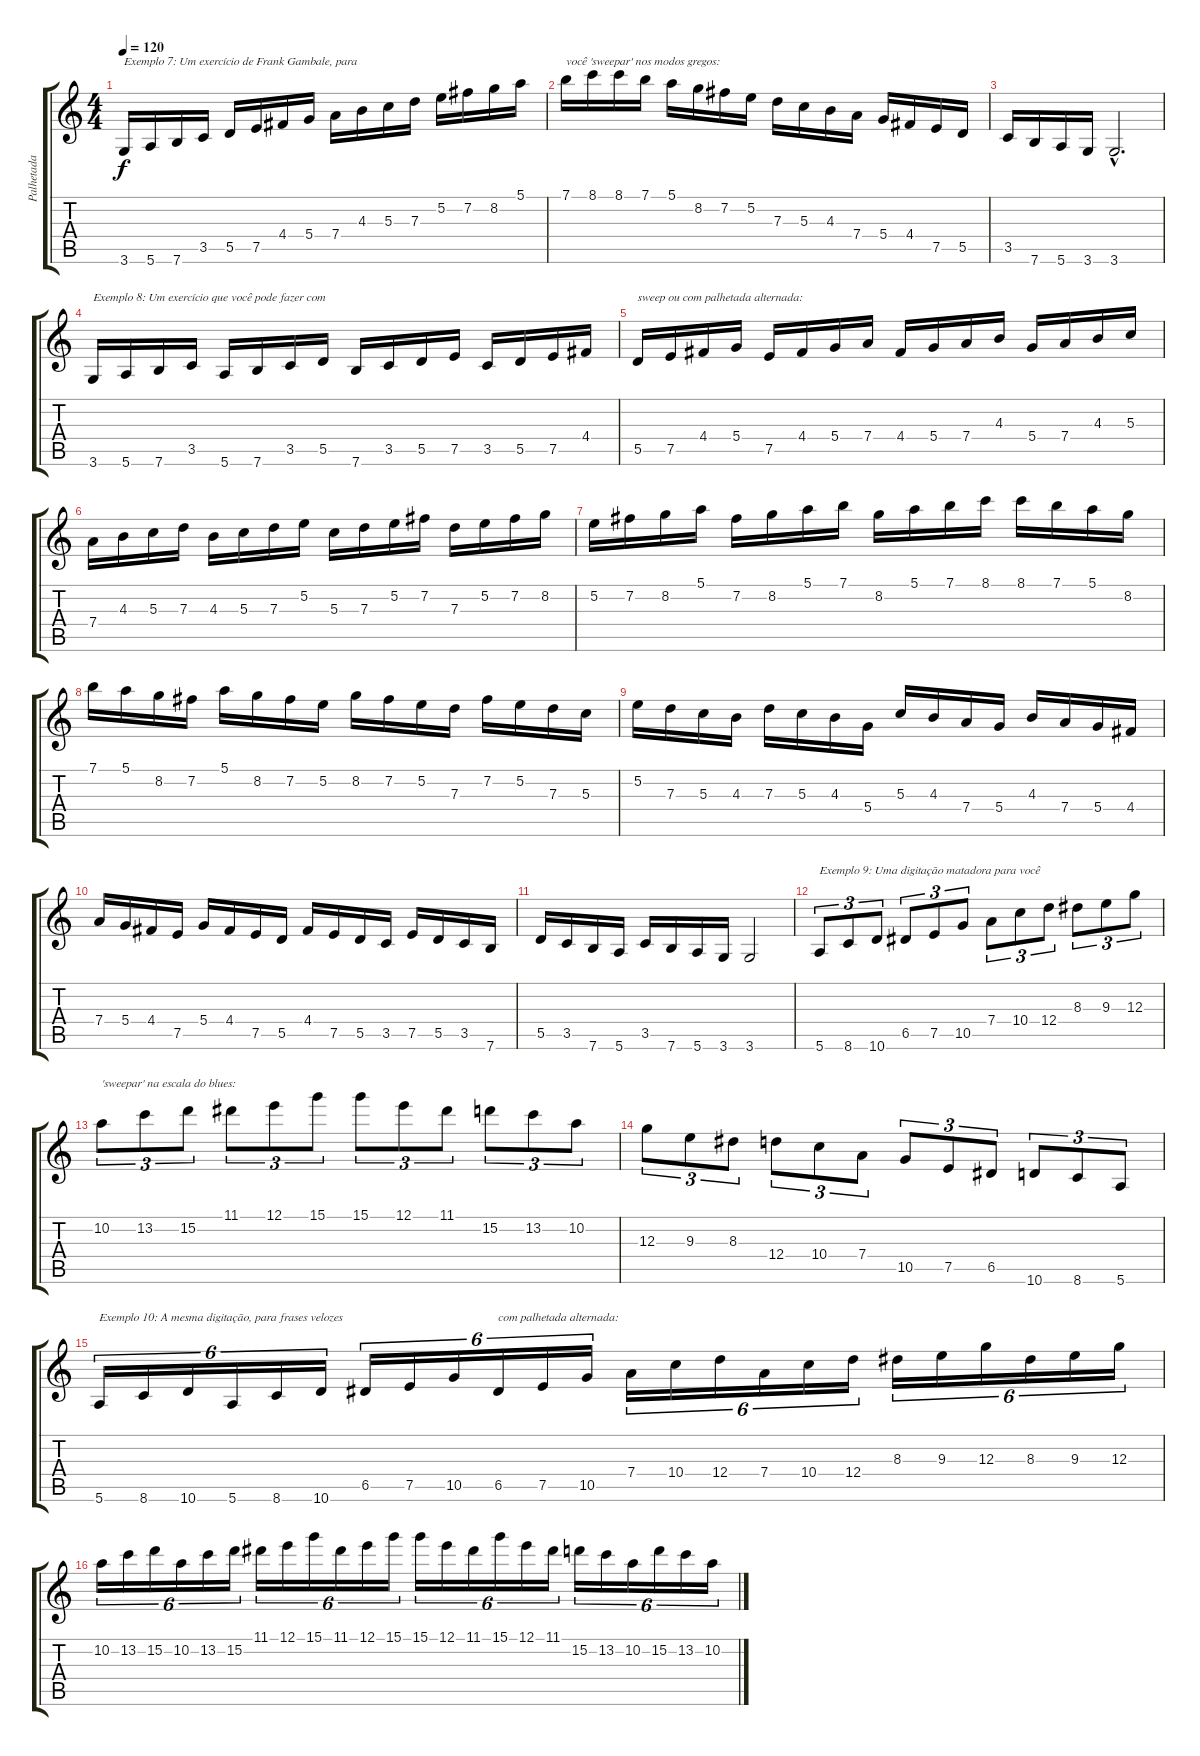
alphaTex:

\track ("Palhetada - A hora e a vez do Sweep" "Palhetada ") {instrument overdrivenguitar}
\staff {score tabs}
\tuning (E4 B3 G3 D3 A2 E2) {hide}
\ts (4 4)
\tempo 120
\clef g2
\ks c
3.6.16{txt "Exemplo 7: Um exercício de Frank Gambale, para" dy f instrument overdrivenguitar} 5.6.16 7.6.16 3.5.16 5.5.16 7.5.16 4.4.16 5.4.16 7.4.16 4.3.16 5.3.16 7.3.16 5.2.16 7.2.16 8.2.16 5.1.16 |
7.1.16{txt "você 'sweepar' nos modos gregos:"} 8.1.16 8.1.16 7.1.16 5.1.16 8.2.16 7.2.16 5.2.16 7.3.16 5.3.16 4.3.16 7.4.16 5.4.16 4.4.16 7.5.16 5.5.16 |
3.5.16 7.6.16 5.6.16 3.6.16 3.6{hac}.2{d} |
3.6.16{txt "Exemplo 8: Um exercício que você pode fazer com"} 5.6.16 7.6.16 3.5.16 5.6.16 7.6.16 3.5.16 5.5.16 7.6.16 3.5.16 5.5.16 7.5.16 3.5.16 5.5.16 7.5.16 4.4.16 |
5.5.16{txt "sweep ou com palhetada alternada:"} 7.5.16 4.4.16 5.4.16 7.5.16 4.4.16 5.4.16 7.4.16 4.4.16 5.4.16 7.4.16 4.3.16 5.4.16 7.4.16 4.3.16 5.3.16 |
7.4.16 4.3.16 5.3.16 7.3.16 4.3.16 5.3.16 7.3.16 5.2.16 5.3.16 7.3.16 5.2.16 7.2.16 7.3.16 5.2.16 7.2.16 8.2.16 |
5.2.16 7.2.16 8.2.16 5.1.16 7.2.16 8.2.16 5.1.16 7.1.16 8.2.16 5.1.16 7.1.16 8.1.16 8.1.16 7.1.16 5.1.16 8.2.16 |
7.1.16 5.1.16 8.2.16 7.2.16 5.1.16 8.2.16 7.2.16 5.2.16 8.2.16 7.2.16 5.2.16 7.3.16 7.2.16 5.2.16 7.3.16 5.3.16 |
5.2.16 7.3.16 5.3.16 4.3.16 7.3.16 5.3.16 4.3.16 5.4.16 5.3.16 4.3.16 7.4.16 5.4.16 4.3.16 7.4.16 5.4.16 4.4.16 |
7.4.16 5.4.16 4.4.16 7.5.16 5.4.16 4.4.16 7.5.16 5.5.16 4.4.16 7.5.16 5.5.16 3.5.16 7.5.16 5.5.16 3.5.16 7.6.16 |
5.5.16 3.5.16 7.6.16 5.6.16 3.5.16 7.6.16 5.6.16 3.6.16 3.6.2 |
5.6.8{tu (3 2) txt "Exemplo 9: Uma digitação matadora para você "} 8.6.8{tu (3 2)} 10.6.8{tu (3 2)} 6.5.8{tu (3 2)} 7.5.8{tu (3 2)} 10.5.8{tu (3 2)} 7.4.8{tu (3 2)} 10.4.8{tu (3 2)} 12.4.8{tu (3 2)} 8.3.8{tu (3 2)} 9.3.8{tu (3 2)} 12.3.8{tu (3 2)} |
10.2.8{tu (3 2) txt "'sweepar' na escala do blues:"} 13.2.8{tu (3 2)} 15.2.8{tu (3 2)} 11.1.8{tu (3 2)} 12.1.8{tu (3 2)} 15.1.8{tu (3 2)} 15.1.8{tu (3 2)} 12.1.8{tu (3 2)} 11.1.8{tu (3 2)} 15.2.8{tu (3 2)} 13.2.8{tu (3 2)} 10.2.8{tu (3 2)} |
12.3.8{tu (3 2)} 9.3.8{tu (3 2)} 8.3.8{tu (3 2)} 12.4.8{tu (3 2)} 10.4.8{tu (3 2)} 7.4.8{tu (3 2)} 10.5.8{tu (3 2)} 7.5.8{tu (3 2)} 6.5.8{tu (3 2)} 10.6.8{tu (3 2)} 8.6.8{tu (3 2)} 5.6.8{tu (3 2)} |
5.6.16{tu (6 4) txt "Exemplo 10: A mesma digitação, para frases velozes"} 8.6.16{tu (6 4)} 10.6.16{tu (6 4)} 5.6.16{tu (6 4)} 8.6.16{tu (6 4)} 10.6.16{tu (6 4)} 6.5.16{tu (6 4)} 7.5.16{tu (6 4)} 10.5.16{tu (6 4)} 6.5.16{tu (6 4) txt "com palhetada alternada:"} 7.5.16{tu (6 4)} 10.5.16{tu (6 4)} 7.4.16{tu (6 4)} 10.4.16{tu (6 4)} 12.4.16{tu (6 4)} 7.4.16{tu (6 4)} 10.4.16{tu (6 4)} 12.4.16{tu (6 4)} 8.3.16{tu (6 4)} 9.3.16{tu (6 4)} 12.3.16{tu (6 4)} 8.3.16{tu (6 4)} 9.3.16{tu (6 4)} 12.3.16{tu (6 4)} |
10.2.16{tu (6 4)} 13.2.16{tu (6 4)} 15.2.16{tu (6 4)} 10.2.16{tu (6 4)} 13.2.16{tu (6 4)} 15.2.16{tu (6 4)} 11.1.16{tu (6 4)} 12.1.16{tu (6 4)} 15.1.16{tu (6 4)} 11.1.16{tu (6 4)} 12.1.16{tu (6 4)} 15.1.16{tu (6 4)} 15.1.16{tu (6 4)} 12.1.16{tu (6 4)} 11.1.16{tu (6 4)} 15.1.16{tu (6 4)} 12.1.16{tu (6 4)} 11.1.16{tu (6 4)} 15.2.16{tu (6 4)} 13.2.16{tu (6 4)} 10.2.16{tu (6 4)} 15.2.16{tu (6 4)} 13.2.16{tu (6 4)} 10.2.16{tu (6 4)}
